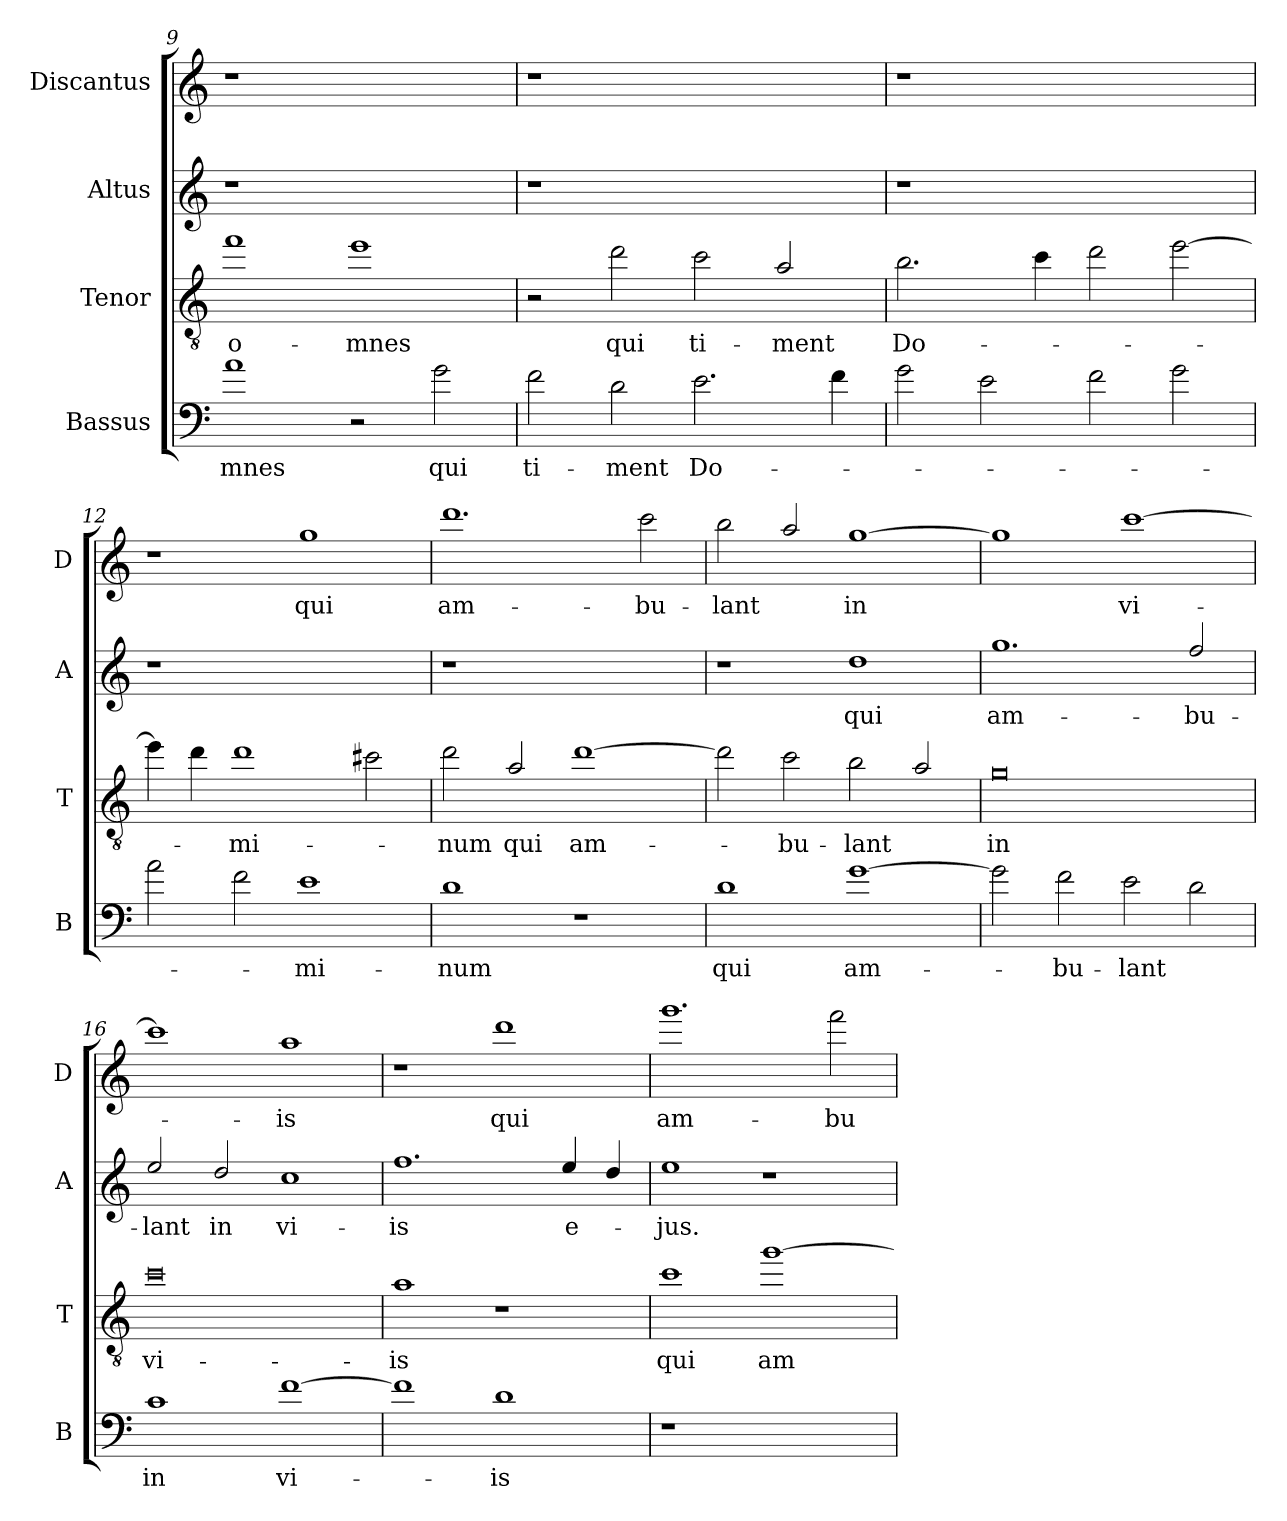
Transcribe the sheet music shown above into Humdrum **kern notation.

**kern	**text	**kern	**text	**kern	**text	**kern	**text
*part4	*part4	*part3	*part3	*part2	*part2	*part1	*part1
*staff4	*staff4	*staff3	*staff3	*staff2	*staff2	*staff1	*staff1
*I"Bassus	*	*I"Tenor	*	*I"Altus	*	*I"Discantus	*
*I'B	*	*I'T	*	*I'A	*	*I'D	*
*clefF4	*	*clefGv2	*	*clefG2	*	*clefG2	*
*ITrd7c12	*	*ITrd7c12	*	*ITrd7c12	*	*ITrd7c12	*
*k[]	*	*k[]	*	*k[]	*	*k[]	*
*C:	*	*C:	*	*C:	*	*C:	*
=9	=9	=9	=9	=9	=9	=9	=9
!	!LO:LY:b	!	!LO:LY:b	!	!	!	!
1A	-mnes	1f	o-	1r	.	1r	.
!	!	!	!LO:LY:b	!	!	!	!
2r	.	1e	-mnes	1ryy	.	1ryy	.
!	!LO:LY:b	!	!	!	!	!	!
2G\	qui	.	.	.	.	.	.
=10	=10	=10	=10	=10	=10	=10	=10
!	!LO:LY:b	!	!	!	!	!	!
2F\	ti-	2r	.	1r	.	1r	.
!	!LO:LY:b	!	!LO:LY:b	!	!	!	!
2D\	-ment	2d\	qui	.	.	.	.
!	!LO:LY:b	!	!LO:LY:b	!	!	!	!
2.E\	Do-	2c\	ti-	1ryy	.	1ryy	.
!	!	!	!LO:LY:b	!	!	!	!
.	.	2A/	-ment	.	.	.	.
4F\	.	.	.	.	.	.	.
=11	=11	=11	=11	=11	=11	=11	=11
!	!	!	!LO:LY:b	!	!	!	!
2G\	.	2.B\	Do-	1r	.	1r	.
2E\	.	.	.	.	.	.	.
.	.	4c\	.	.	.	.	.
2F\	.	2d\	.	1ryy	.	1ryy	.
2G\	.	[2e\	.	.	.	.	.
=12	=12	=12	=12	=12	=12	=12	=12
2A\	.	4e\]	.	1r	.	1r	.
.	.	4d\	.	.	.	.	.
!	!	!	!LO:LY:b	!	!	!	!
2F\	.	1d	-mi-	.	.	.	.
!	!LO:LY:b	!	!	!	!	!	!LO:LY:b
1E	-mi-	.	.	1ryy	.	1g	qui
.	.	2c#X\	.	.	.	.	.
!!LO:LB:g=z
=13	=13	=13	=13	=13	=13	=13	=13
!	!LO:LY:b	!	!LO:LY:b	!	!	!	!LO:LY:b
1D	-num	2d\	-num	1r	.	1.dd	am-
!	!	!	!LO:LY:b	!	!	!	!
.	.	2A/	qui	.	.	.	.
!	!	!	!LO:LY:b	!	!	!	!
1r	.	[1d	am-	1ryy	.	.	.
!	!	!	!	!	!	!	!LO:LY:b
.	.	.	.	.	.	2cc\	-bu-
=14	=14	=14	=14	=14	=14	=14	=14
!	!LO:LY:b	!	!	!	!	!	!LO:LY:b
1D	qui	2d\]	.	1r	.	2b\	-lant
!	!	!	!LO:LY:b	!	!	!	!
.	.	2c\	-bu-	.	.	2a/	.
!	!LO:LY:b	!	!LO:LY:b	!	!LO:LY:b	!	!LO:LY:b
[1G	am-	2B\	-lant	1d	qui	[1g	in
.	.	2A/	.	.	.	.	.
=15	=15	=15	=15	=15	=15	=15	=15
!	!	!	!LO:LY:b	!	!LO:LY:b	!	!
2G\]	.	0G	in	1.g	am-	1g]	.
!	!LO:LY:b	!	!	!	!	!	!
2F\	-bu-	.	.	.	.	.	.
!	!LO:LY:b	!	!	!	!	!	!LO:LY:b
2E\	-lant	.	.	.	.	[1cc	vi-
!	!	!	!	!	!LO:LY:b	!	!
2D\	.	.	.	2f/	-bu-	.	.
=16	=16	=16	=16	=16	=16	=16	=16
!	!LO:LY:b	!	!LO:LY:b	!	!LO:LY:b	!	!
1C	in	0c	vi-	2e/	-lant	1cc]	.
!	!	!	!	!	!LO:LY:b	!	!
.	.	.	.	2d/	in	.	.
!	!LO:LY:b	!	!	!	!LO:LY:b	!	!LO:LY:b
[1F	vi-	.	.	1c	vi-	1a	-is
=17	=17	=17	=17	=17	=17	=17	=17
!	!	!	!LO:LY:b	!	!LO:LY:b	!	!
1F]	.	1A	-is	1.f	-is	1r	.
!	!LO:LY:b	!	!	!	!	!	!LO:LY:b
1D	-is	1r	.	.	.	1dd	qui
!	!	!	!	!	!LO:LY:b	!	!
.	.	.	.	4e/	e-	.	.
.	.	.	.	4d/	.	.	.
=18	=18	=18	=18	=18	=18	=18	=18
!	!	!	!LO:LY:b	!	!LO:LY:b	!	!LO:LY:b
1r	.	1c	qui	1e	-jus.	1.gg	am-
!	!	!	!LO:LY:b	!	!	!	!
1ryy	.	[1g	am-	1r	.	.	.
!	!	!	!	!	!	!	!LO:LY:b
.	.	.	.	.	.	2ff\	-bu-
=	=	=	=	=	=	=	=
*-	*-	*-	*-	*-	*-	*-	*-
